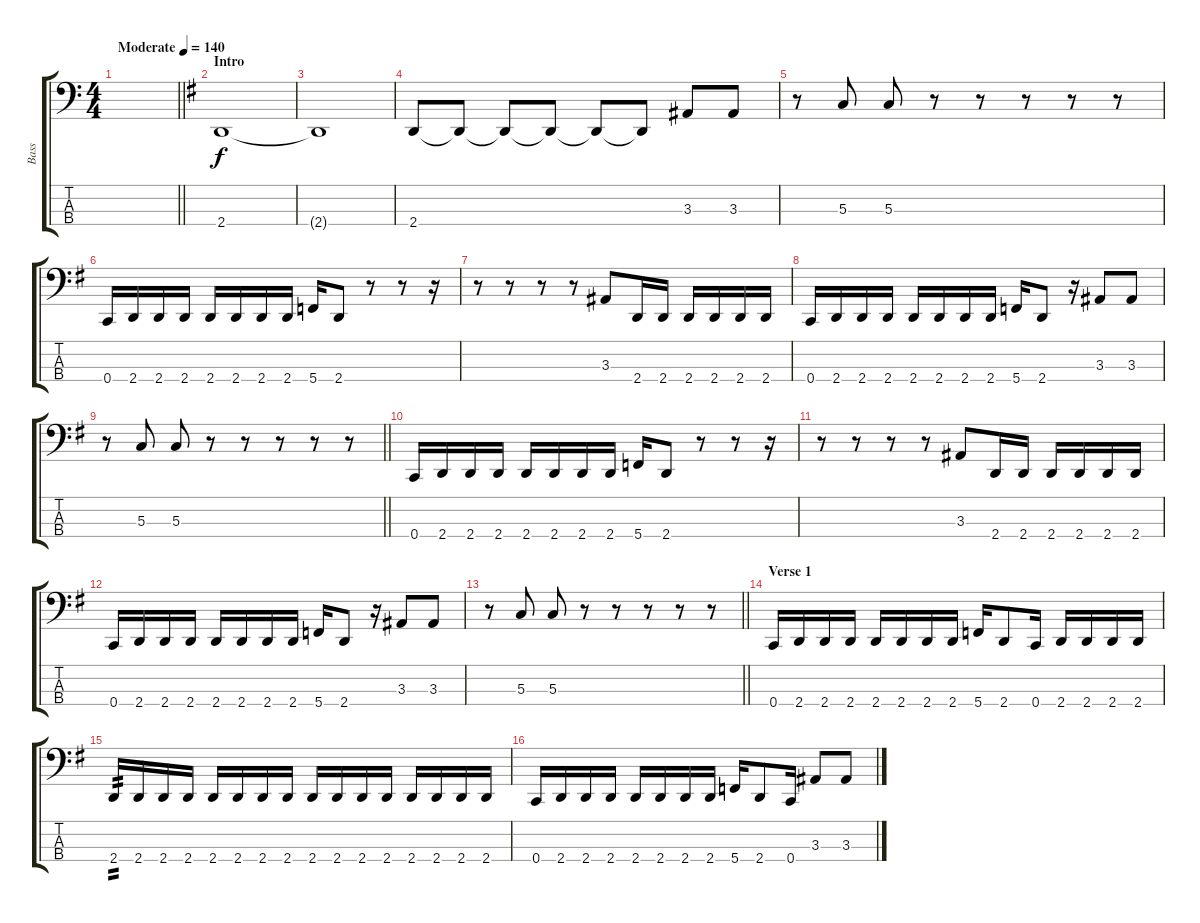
\track ("Bass" "Bass") {instrument electricbassfinger}
\staff {score tabs}
\tuning (F2 C2 G1 C1) {hide}
\ts (4 4)
\tempo (140 "Moderate")
\clef f4
\barLineRight lightlight
\ks c
|
\section ("" "Intro")
\ks g
2.4.1 |
2.4{t}.1 |
2.4.8 2.4{t}.8 2.4{t}.8 2.4{t}.8 2.4{t}.8 2.4{t}.8 3.3.8 3.3.8 |
r.8 5.3.8 5.3.8 r.8 r.8 r.8 r.8 r.8 |
0.4.16 2.4.16 2.4.16 2.4.16 2.4.16 2.4.16 2.4.16 2.4.16 5.4.16 2.4.8 r.8 r.8 r.16 |
r.8 r.8 r.8 r.8 3.3.8 2.4.16 2.4.16 2.4.16 2.4.16 2.4.16 2.4.16 |
0.4.16 2.4.16 2.4.16 2.4.16 2.4.16 2.4.16 2.4.16 2.4.16 5.4.16 2.4.8 r.16 3.3.8 3.3.8 |
\barLineRight lightlight
r.8 5.3.8 5.3.8 r.8 r.8 r.8 r.8 r.8 |
0.4.16 2.4.16 2.4.16 2.4.16 2.4.16 2.4.16 2.4.16 2.4.16 5.4.16 2.4.8 r.8 r.8 r.16 |
r.8 r.8 r.8 r.8 3.3.8 2.4.16 2.4.16 2.4.16 2.4.16 2.4.16 2.4.16 |
0.4.16 2.4.16 2.4.16 2.4.16 2.4.16 2.4.16 2.4.16 2.4.16 5.4.16 2.4.8 r.16 3.3.8 3.3.8 |
\barLineRight lightlight
r.8 5.3.8 5.3.8 r.8 r.8 r.8 r.8 r.8 |
\section ("" "Verse 1")
0.4.16 2.4.16 2.4.16 2.4.16 2.4.16 2.4.16 2.4.16 2.4.16 5.4.16 2.4.8 0.4.16 2.4.16 2.4.16 2.4.16 2.4.16 |
2.4.16{tp 2} 2.4.16 2.4.16 2.4.16 2.4.16 2.4.16 2.4.16 2.4.16 2.4.16 2.4.16 2.4.16 2.4.16 2.4.16 2.4.16 2.4.16 2.4.16 |
0.4.16 2.4.16 2.4.16 2.4.16 2.4.16 2.4.16 2.4.16 2.4.16 5.4.16 2.4.8 0.4.16 3.3.8 3.3.8
